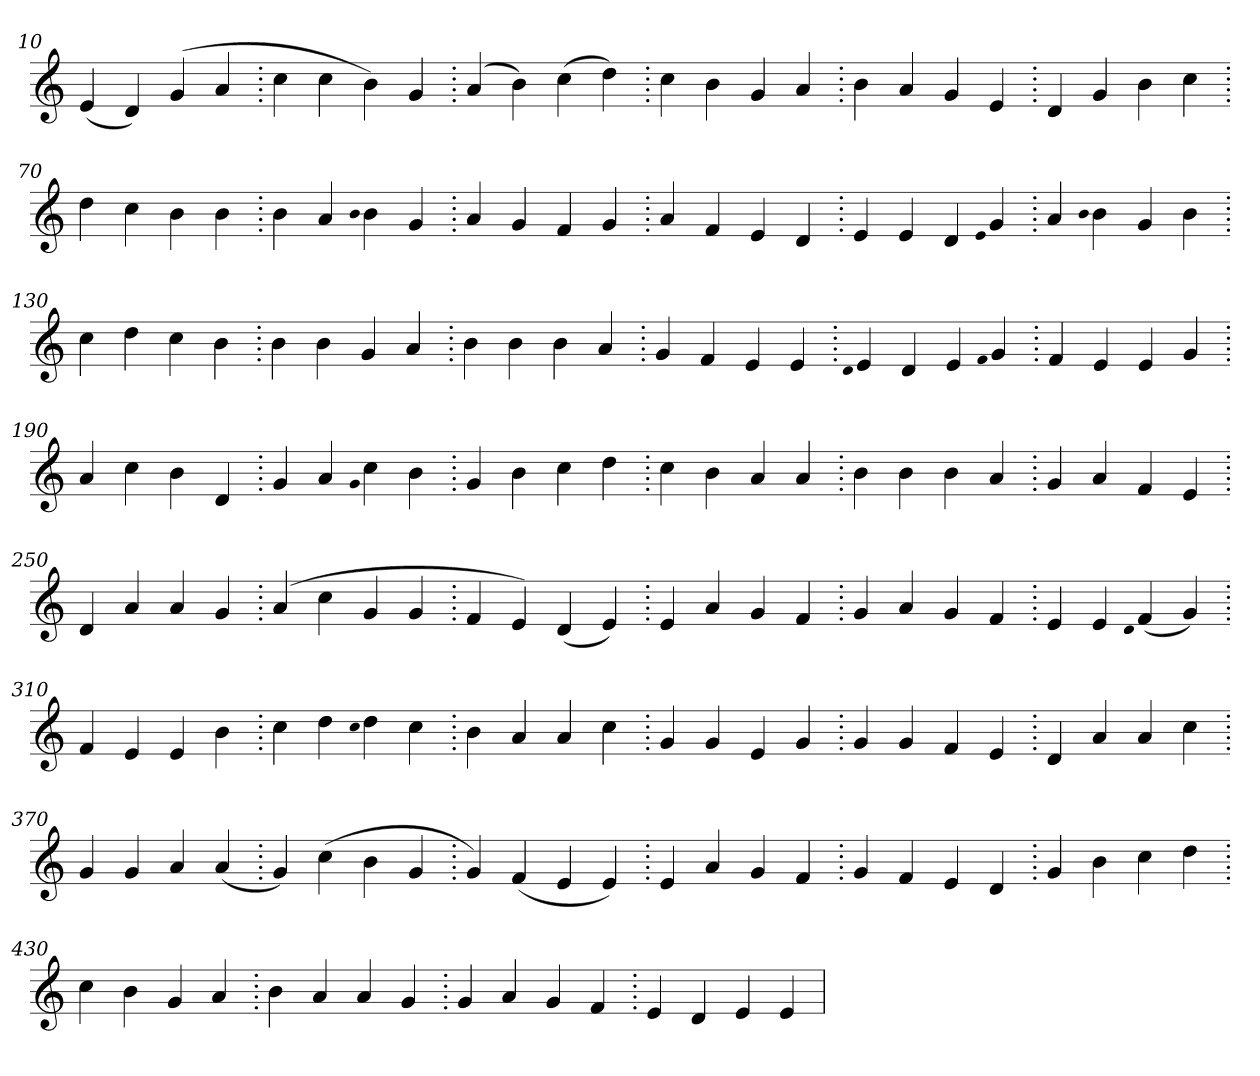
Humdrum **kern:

**kern
*part1
*staff1
*clefG2
=10.
(>4e
4d)
(>4g
4a
=20.
4cc
4cc
4b)
4g
=30.
(>4a
4b)
(>4cc
4dd)
=40.
4cc
4b
4g
4a
=50.
4b
4a
4g
4e
=60.
4d
4g
4b
4cc
=70.
4dd
4cc
4b
4b
=80.
4b
4a
qqb
4b
4g
=90.
4a
4g
4f
4g
=100.
4a
4f
4e
4d
=110.
4e
4e
4d
qqe
4g
=120.
4a
qqb
4b
4g
4b
=130.
4cc
4dd
4cc
4b
=140.
4b
4b
4g
4a
=150.
4b
4b
4b
4a
=160.
4g
4f
4e
4e
=170.
qqd
4e
4d
4e
qqf
4g
=180.
4f
4e
4e
4g
=190.
4a
4cc
4b
4d
=200.
4g
4a
qqg
4cc
4b
=210.
4g
4b
4cc
4dd
=220.
4cc
4b
4a
4a
=230.
4b
4b
4b
4a
=240.
4g
4a
4f
4e
=250.
4d
4a
4a
4g
=260.
(>4a
4cc
4g
4g
=270.
4f
4e)
(>4d
4e)
=280.
4e
4a
4g
4f
=290.
4g
4a
4g
4f
=300.
4e
4e
qqd
(>4f
4g)
=310.
4f
4e
4e
4b
=320.
4cc
4dd
qqcc
4dd
4cc
=330.
4b
4a
4a
4cc
=340.
4g
4g
4e
4g
=350.
4g
4g
4f
4e
=360.
4d
4a
4a
4cc
=370.
4g
4g
4a
(>4a
=380.
4g)
(>4cc
4b
4g
=390.
4g)
(>4f
4e
4e)
=400.
4e
4a
4g
4f
=410.
4g
4f
4e
4d
=420.
4g
4b
4cc
4dd
=430.
4cc
4b
4g
4a
=440.
4b
4a
4a
4g
=450.
4g
4a
4g
4f
=460.
4e
4d
4e
4e
=
*-
